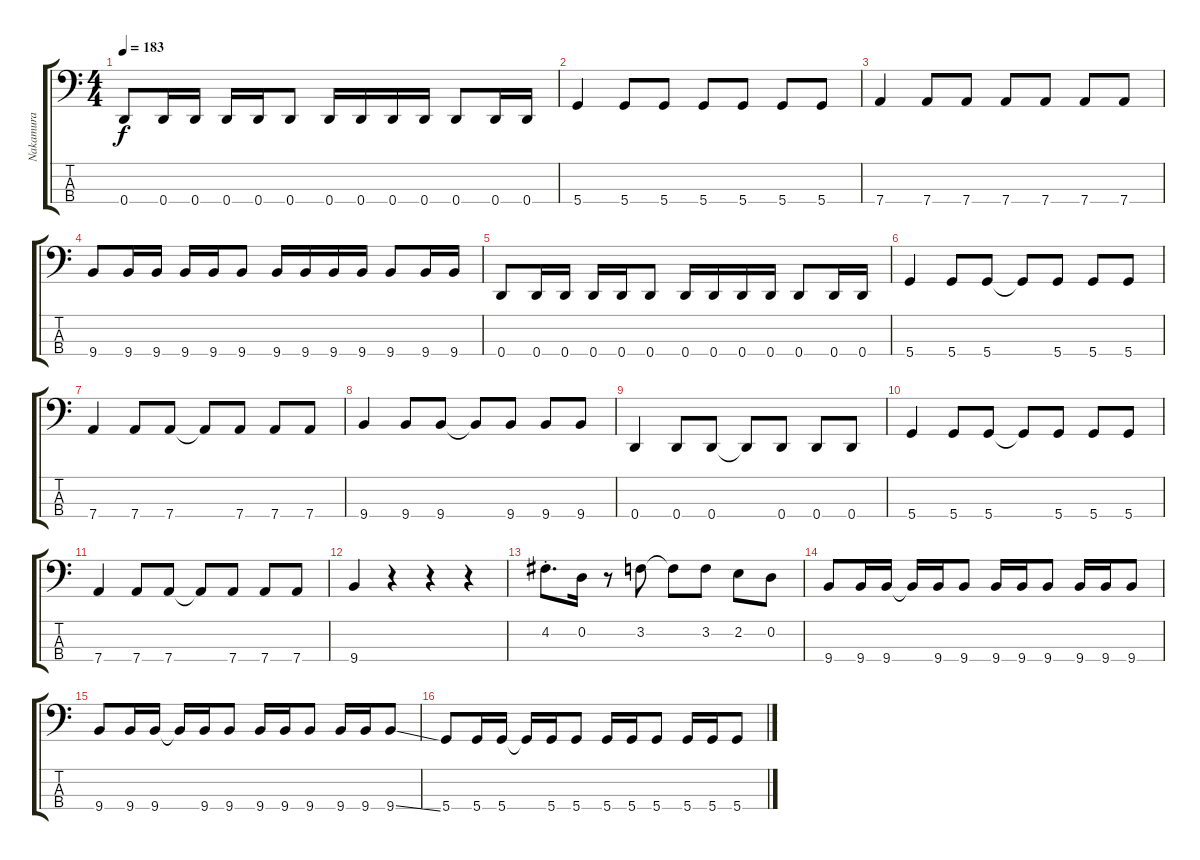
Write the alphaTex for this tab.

\track ("Nakamura" "Nakamura") {instrument electricbassfinger}
\staff {score tabs}
\tuning (G2 D2 A1 D1) {hide}
\ts (4 4)
\tempo 183
\clef f4
\ks c
0.4.8{dy f} 0.4.16 0.4.16 0.4.16 0.4.16 0.4.8 0.4.16 0.4.16 0.4.16 0.4.16 0.4.8 0.4.16 0.4.16 |
5.4.4 5.4.8 5.4.8 5.4.8 5.4.8 5.4.8 5.4.8 |
7.4.4 7.4.8 7.4.8 7.4.8 7.4.8 7.4.8 7.4.8 |
9.4.8 9.4.16 9.4.16 9.4.16 9.4.16 9.4.8 9.4.16 9.4.16 9.4.16 9.4.16 9.4.8 9.4.16 9.4.16 |
0.4.8 0.4.16 0.4.16 0.4.16 0.4.16 0.4.8 0.4.16 0.4.16 0.4.16 0.4.16 0.4.8 0.4.16 0.4.16 |
5.4.4 5.4.8 5.4.8 5.4{t}.8 5.4.8 5.4.8 5.4.8 |
7.4.4 7.4.8 7.4.8 7.4{t}.8 7.4.8 7.4.8 7.4.8 |
9.4.4 9.4.8 9.4.8 9.4{t}.8 9.4.8 9.4.8 9.4.8 |
0.4.4 0.4.8 0.4.8 0.4{t}.8 0.4.8 0.4.8 0.4.8 |
5.4.4 5.4.8 5.4.8 5.4{t}.8 5.4.8 5.4.8 5.4.8 |
7.4.4 7.4.8 7.4.8 7.4{t}.8 7.4.8 7.4.8 7.4.8 |
9.4.4 r.4 r.4 r.4 |
4.2{st}.8{d} 0.2.16 r.8 3.2.8 3.2{t}.8 3.2.8 2.2.8 0.2.8 |
9.4.8 9.4.16 9.4.16 9.4{t}.16 9.4.16 9.4.8 9.4.16 9.4.16 9.4.8 9.4.16 9.4.16 9.4.8 |
9.4.8 9.4.16 9.4.16 9.4{t}.16 9.4.16 9.4.8 9.4.16 9.4.16 9.4.8 9.4.16 9.4.16 9.4{ss}.8 |
5.4.8 5.4.16 5.4.16 5.4{t}.16 5.4.16 5.4.8 5.4.16 5.4.16 5.4.8 5.4.16 5.4.16 5.4.8
